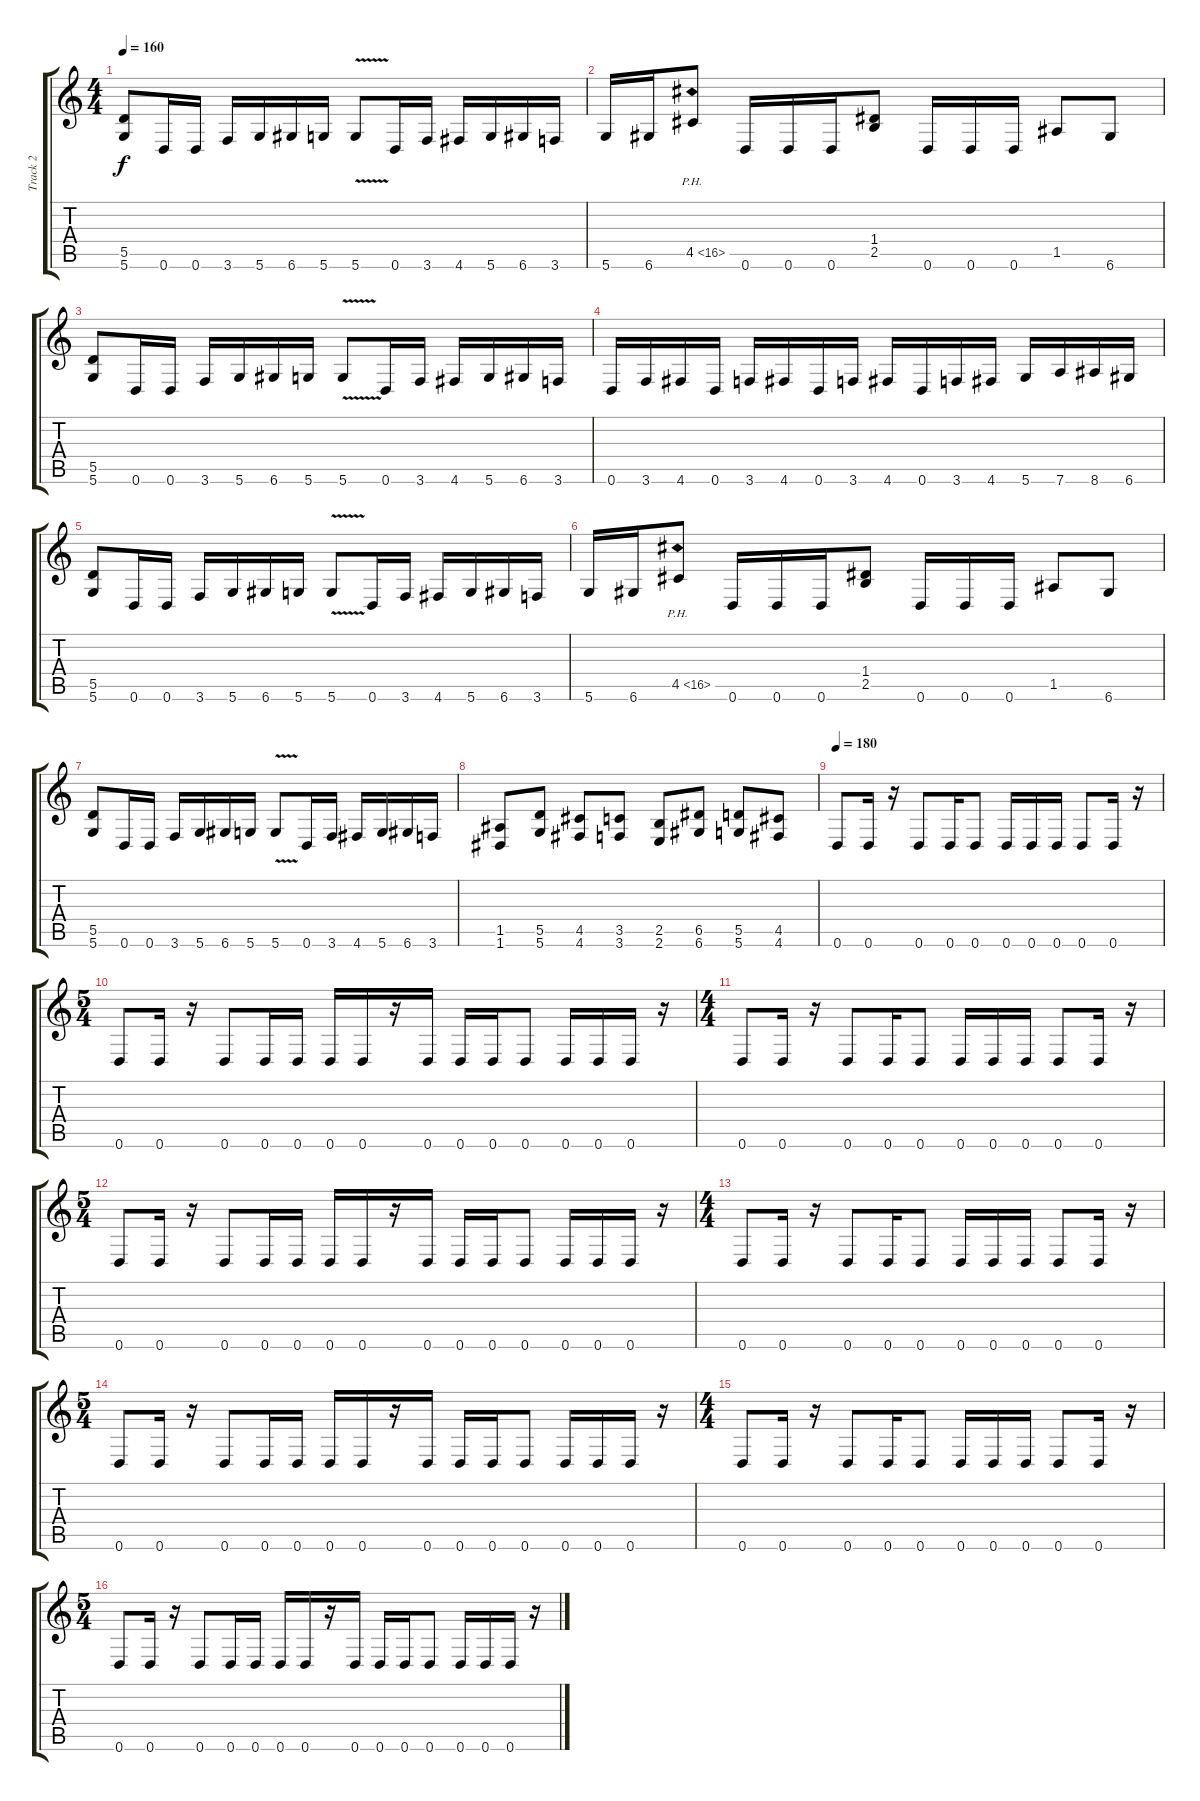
\track ("Track 2" "Track 2") {instrument distortionguitar}
\staff {score tabs}
\tuning (E4 B3 G3 D3 A2 D2) {hide}
\ts (4 4)
\tempo 160
\clef g2
\ks c
(5.5 5.6).8{dy f} 0.6.16 0.6.16 3.6.16 5.6.16 6.6.16 5.6.16 5.6{v}.8 0.6.16 3.6.16 4.6.16 5.6.16 6.6.16 3.6.16 |
5.6.16 6.6.16 4.5{ph 12}.8 0.6.16 0.6.16 0.6.16 (1.4 2.5).8 0.6.16 0.6.16 0.6.16 1.5.8 6.6.8 |
(5.5 5.6).8 0.6.16 0.6.16 3.6.16 5.6.16 6.6.16 5.6.16 5.6{v}.8 0.6.16 3.6.16 4.6.16 5.6.16 6.6.16 3.6.16 |
0.6.16 3.6.16 4.6.16 0.6.16 3.6.16 4.6.16 0.6.16 3.6.16 4.6.16 0.6.16 3.6.16 4.6.16 5.6.16 7.6.16 8.6.16 6.6.16 |
(5.5 5.6).8 0.6.16 0.6.16 3.6.16 5.6.16 6.6.16 5.6.16 5.6{v}.8 0.6.16 3.6.16 4.6.16 5.6.16 6.6.16 3.6.16 |
5.6.16 6.6.16 4.5{ph 12}.8 0.6.16 0.6.16 0.6.16 (1.4 2.5).8 0.6.16 0.6.16 0.6.16 1.5.8 6.6.8 |
(5.5 5.6).8 0.6.16 0.6.16 3.6.16 5.6.16 6.6.16 5.6.16 5.6{v}.8 0.6.16 3.6.16 4.6.16 5.6.16 6.6.16 3.6.16 |
(1.5 1.6).8 (5.5 5.6).8 (4.5 4.6).8 (3.5 3.6).8 (2.5 2.6).8 (6.5 6.6).8 (5.5 5.6).8 (4.5 4.6).8 |
\tempo 180
0.6.8 0.6.16 r.16 0.6.8 0.6.16 0.6.8 0.6.16 0.6.16 0.6.16 0.6.8 0.6.16 r.16 |
\ts (5 4)
0.6.8 0.6.16 r.16 0.6.8 0.6.16 0.6.16 0.6.16 0.6.16 r.16 0.6.16 0.6.16 0.6.16 0.6.8 0.6.16 0.6.16 0.6.16 r.16 |
\ts (4 4)
0.6.8 0.6.16 r.16 0.6.8 0.6.16 0.6.8 0.6.16 0.6.16 0.6.16 0.6.8 0.6.16 r.16 |
\ts (5 4)
0.6.8 0.6.16 r.16 0.6.8 0.6.16 0.6.16 0.6.16 0.6.16 r.16 0.6.16 0.6.16 0.6.16 0.6.8 0.6.16 0.6.16 0.6.16 r.16 |
\ts (4 4)
0.6.8 0.6.16 r.16 0.6.8 0.6.16 0.6.8 0.6.16 0.6.16 0.6.16 0.6.8 0.6.16 r.16 |
\ts (5 4)
0.6.8 0.6.16 r.16 0.6.8 0.6.16 0.6.16 0.6.16 0.6.16 r.16 0.6.16 0.6.16 0.6.16 0.6.8 0.6.16 0.6.16 0.6.16 r.16 |
\ts (4 4)
0.6.8 0.6.16 r.16 0.6.8 0.6.16 0.6.8 0.6.16 0.6.16 0.6.16 0.6.8 0.6.16 r.16 |
\ts (5 4)
0.6.8 0.6.16 r.16 0.6.8 0.6.16 0.6.16 0.6.16 0.6.16 r.16 0.6.16 0.6.16 0.6.16 0.6.8 0.6.16 0.6.16 0.6.16 r.16
